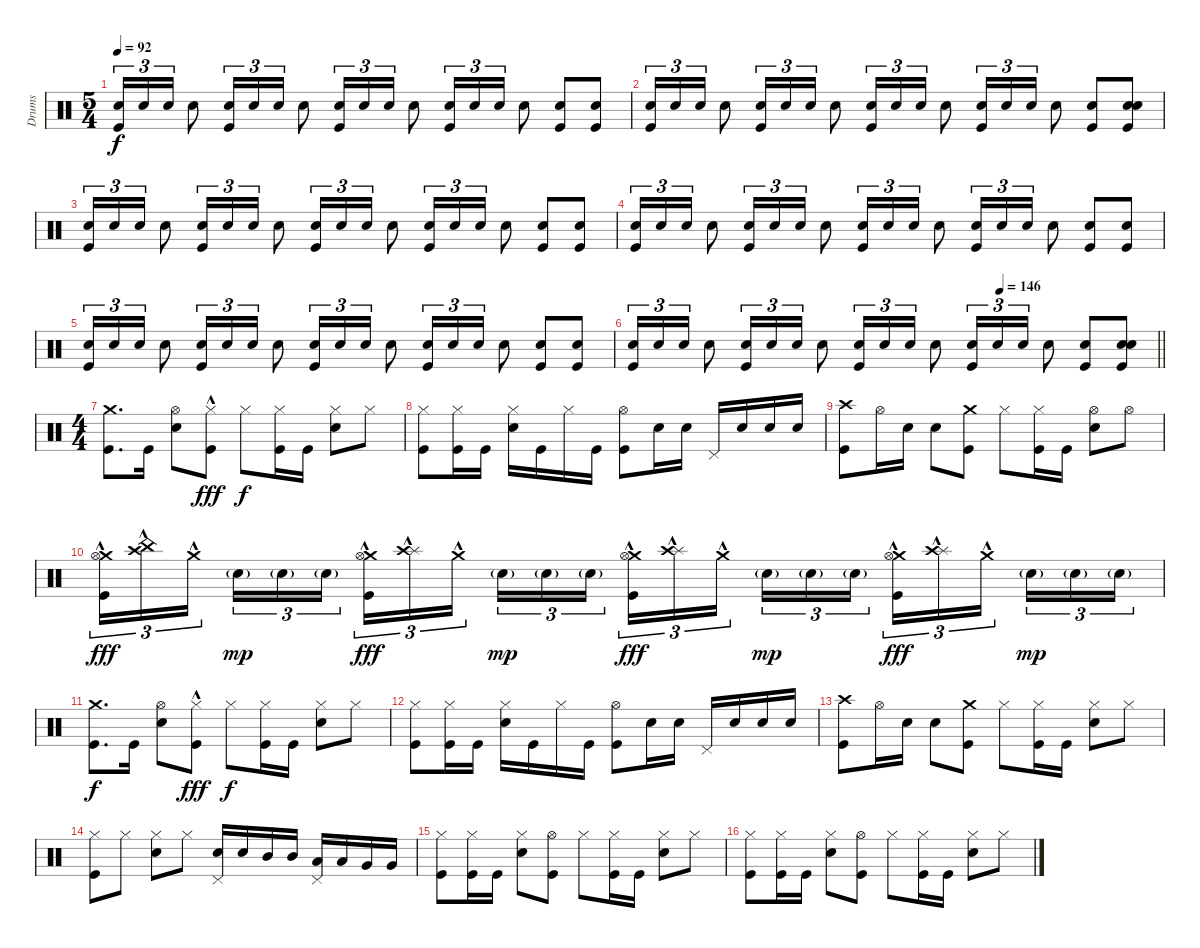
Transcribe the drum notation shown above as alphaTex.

\track ("Drums" "Drums") {instrument percussion}
\staff {score}
\articulation defaults
\ts (5 4)
\tempo 92
\clef neutral
\ks c
("Electric Snare (hit)" "Kick (hit)").16{tu (3 2) dy f} "Electric Snare (hit)".16{tu (3 2)} "Electric Snare (hit)".16{tu (3 2)} "Electric Snare (hit)".8 ("Electric Snare (hit)" "Kick (hit)").16{tu (3 2)} "Electric Snare (hit)".16{tu (3 2)} "Electric Snare (hit)".16{tu (3 2)} "Electric Snare (hit)".8 ("Electric Snare (hit)" "Kick (hit)").16{tu (3 2)} "Electric Snare (hit)".16{tu (3 2)} "Electric Snare (hit)".16{tu (3 2)} "Electric Snare (hit)".8 ("Electric Snare (hit)" "Kick (hit)").16{tu (3 2)} "Electric Snare (hit)".16{tu (3 2)} "Electric Snare (hit)".16{tu (3 2)} "Electric Snare (hit)".8 ("Electric Snare (hit)" "Kick (hit)").8 ("Electric Snare (hit)" "Kick (hit)").8 |
("Electric Snare (hit)" "Kick (hit)").16{tu (3 2)} "Electric Snare (hit)".16{tu (3 2)} "Electric Snare (hit)".16{tu (3 2)} "Electric Snare (hit)".8 ("Electric Snare (hit)" "Kick (hit)").16{tu (3 2)} "Electric Snare (hit)".16{tu (3 2)} "Electric Snare (hit)".16{tu (3 2)} "Electric Snare (hit)".8 ("Electric Snare (hit)" "Kick (hit)").16{tu (3 2)} "Electric Snare (hit)".16{tu (3 2)} "Electric Snare (hit)".16{tu (3 2)} "Electric Snare (hit)".8 ("Electric Snare (hit)" "Kick (hit)").16{tu (3 2)} "Electric Snare (hit)".16{tu (3 2)} "Electric Snare (hit)".16{tu (3 2)} "Electric Snare (hit)".8 ("Electric Snare (hit)" "Kick (hit)").8 ("Electric Snare (hit)" "Electric Snare (hit)" "Kick (hit)").8 |
("Electric Snare (hit)" "Kick (hit)").16{tu (3 2)} "Electric Snare (hit)".16{tu (3 2)} "Electric Snare (hit)".16{tu (3 2)} "Electric Snare (hit)".8 ("Electric Snare (hit)" "Kick (hit)").16{tu (3 2)} "Electric Snare (hit)".16{tu (3 2)} "Electric Snare (hit)".16{tu (3 2)} "Electric Snare (hit)".8 ("Electric Snare (hit)" "Kick (hit)").16{tu (3 2)} "Electric Snare (hit)".16{tu (3 2)} "Electric Snare (hit)".16{tu (3 2)} "Electric Snare (hit)".8 ("Electric Snare (hit)" "Kick (hit)").16{tu (3 2)} "Electric Snare (hit)".16{tu (3 2)} "Electric Snare (hit)".16{tu (3 2)} "Electric Snare (hit)".8 ("Electric Snare (hit)" "Kick (hit)").8 ("Electric Snare (hit)" "Kick (hit)").8 |
("Electric Snare (hit)" "Kick (hit)").16{tu (3 2)} "Electric Snare (hit)".16{tu (3 2)} "Electric Snare (hit)".16{tu (3 2)} "Electric Snare (hit)".8 ("Electric Snare (hit)" "Kick (hit)").16{tu (3 2)} "Electric Snare (hit)".16{tu (3 2)} "Electric Snare (hit)".16{tu (3 2)} "Electric Snare (hit)".8 ("Electric Snare (hit)" "Kick (hit)").16{tu (3 2)} "Electric Snare (hit)".16{tu (3 2)} "Electric Snare (hit)".16{tu (3 2)} "Electric Snare (hit)".8 ("Electric Snare (hit)" "Kick (hit)").16{tu (3 2)} "Electric Snare (hit)".16{tu (3 2)} "Electric Snare (hit)".16{tu (3 2)} "Electric Snare (hit)".8 ("Electric Snare (hit)" "Kick (hit)").8 ("Electric Snare (hit)" "Kick (hit)").8 |
("Electric Snare (hit)" "Kick (hit)").16{tu (3 2)} "Electric Snare (hit)".16{tu (3 2)} "Electric Snare (hit)".16{tu (3 2)} "Electric Snare (hit)".8 ("Electric Snare (hit)" "Kick (hit)").16{tu (3 2)} "Electric Snare (hit)".16{tu (3 2)} "Electric Snare (hit)".16{tu (3 2)} "Electric Snare (hit)".8 ("Electric Snare (hit)" "Kick (hit)").16{tu (3 2)} "Electric Snare (hit)".16{tu (3 2)} "Electric Snare (hit)".16{tu (3 2)} "Electric Snare (hit)".8 ("Electric Snare (hit)" "Kick (hit)").16{tu (3 2)} "Electric Snare (hit)".16{tu (3 2)} "Electric Snare (hit)".16{tu (3 2)} "Electric Snare (hit)".8 ("Electric Snare (hit)" "Kick (hit)").8 ("Electric Snare (hit)" "Kick (hit)").8 |
\tempo (146 0.7)
\barLineRight lightlight
("Electric Snare (hit)" "Kick (hit)").16{tu (3 2)} "Electric Snare (hit)".16{tu (3 2)} "Electric Snare (hit)".16{tu (3 2)} "Electric Snare (hit)".8 ("Electric Snare (hit)" "Kick (hit)").16{tu (3 2)} "Electric Snare (hit)".16{tu (3 2)} "Electric Snare (hit)".16{tu (3 2)} "Electric Snare (hit)".8 ("Electric Snare (hit)" "Kick (hit)").16{tu (3 2)} "Electric Snare (hit)".16{tu (3 2)} "Electric Snare (hit)".16{tu (3 2)} "Electric Snare (hit)".8 ("Electric Snare (hit)" "Kick (hit)").16{tu (3 2)} "Electric Snare (hit)".16{tu (3 2)} "Electric Snare (hit)".16{tu (3 2)} "Electric Snare (hit)".8 ("Electric Snare (hit)" "Kick (hit)").8 ("Electric Snare (hit)" "Electric Snare (hit)" "Kick (hit)").8 |
\ts (4 4)
("Crash medium (hit)" "Kick (hit)").8{d} "Kick (hit)".16 ("Hi-Hat (open)" "Electric Snare (hit)").8 ("Hi-Hat (closed)"{hac} "Kick (hit)"{hac}).8{dy fff} "Hi-Hat (closed)".8{dy f} ("Hi-Hat (closed)" "Kick (hit)").16 "Kick (hit)".16 ("Hi-Hat (closed)" "Electric Snare (hit)").8 "Hi-Hat (closed)".8 |
("Hi-Hat (closed)" "Kick (hit)").8 ("Hi-Hat (closed)" "Kick (hit)").16 "Kick (hit)".16 ("Hi-Hat (closed)" "Electric Snare (hit)").16 "Kick (hit)".16 "Hi-Hat (closed)".16 "Kick (hit)".16 ("Hi-Hat (open)" "Kick (hit)").8 "Electric Snare (hit)".16 "Electric Snare (hit)".16 "Pedal Hi-Hat (hit)".16 "Electric Snare (hit)".16 "Electric Snare (hit)".16 "Electric Snare (hit)".16 |
("Crash high (hit)" "Kick (hit)").8 "Hi-Hat (open)".16 "Electric Snare (hit)".16 "Electric Snare (hit)".8 ("Crash medium (hit)" "Kick (hit)").8 "Hi-Hat (closed)".8 ("Hi-Hat (closed)" "Kick (hit)").16 "Kick (hit)".16 ("Hi-Hat (open)" "Electric Snare (hit)").8 "Hi-Hat (open)".8 |
("Crash medium (hit)"{hac} "Hi-Hat (open)"{hac} "Kick (hit)"{hac}).16{tu (3 2) dy fff} ("China (hit)"{hac} "Crash high (hit)"{hac}).16{tu (3 2)} "Crash medium (hit)"{hac}.16{tu (3 2) beam splitsecondary} "Electric Snare (hit)"{g}.16{tu (3 2) dy mp} "Electric Snare (hit)"{g}.16{tu (3 2)} "Electric Snare (hit)"{g}.16{tu (3 2)} ("Crash medium (hit)"{hac} "Hi-Hat (open)"{hac} "Kick (hit)"{hac}).16{tu (3 2) dy fff} ("Splash (hit)"{hac} "Crash high (hit)"{hac}).16{tu (3 2)} "Crash medium (hit)"{hac}.16{tu (3 2) beam splitsecondary} "Electric Snare (hit)"{g}.16{tu (3 2) dy mp} "Electric Snare (hit)"{g}.16{tu (3 2)} "Electric Snare (hit)"{g}.16{tu (3 2)} ("Crash medium (hit)"{hac} "Hi-Hat (open)"{hac} "Kick (hit)"{hac}).16{tu (3 2) dy fff} ("Splash (hit)"{hac} "Crash high (hit)"{hac}).16{tu (3 2)} "Crash medium (hit)"{hac}.16{tu (3 2) beam splitsecondary} "Electric Snare (hit)"{g}.16{tu (3 2) dy mp} "Electric Snare (hit)"{g}.16{tu (3 2)} "Electric Snare (hit)"{g}.16{tu (3 2)} ("Crash medium (hit)"{hac} "Hi-Hat (open)"{hac} "Kick (hit)"{hac}).16{tu (3 2) dy fff} ("Splash (hit)"{hac} "Crash high (hit)"{hac}).16{tu (3 2)} "Crash medium (hit)"{hac}.16{tu (3 2) beam splitsecondary} "Electric Snare (hit)"{g}.16{tu (3 2) dy mp} "Electric Snare (hit)"{g}.16{tu (3 2)} "Electric Snare (hit)"{g}.16{tu (3 2)} |
("Crash medium (hit)" "Kick (hit)").8{d dy f} "Kick (hit)".16 ("Hi-Hat (open)" "Electric Snare (hit)").8 ("Hi-Hat (closed)"{hac} "Kick (hit)"{hac}).8{dy fff} "Hi-Hat (closed)".8{dy f} ("Hi-Hat (closed)" "Kick (hit)").16 "Kick (hit)".16 ("Hi-Hat (closed)" "Electric Snare (hit)").8 "Hi-Hat (closed)".8 |
("Hi-Hat (closed)" "Kick (hit)").8 ("Hi-Hat (closed)" "Kick (hit)").16 "Kick (hit)".16 ("Hi-Hat (closed)" "Electric Snare (hit)").16 "Kick (hit)".16 "Hi-Hat (closed)".16 "Kick (hit)".16 ("Hi-Hat (open)" "Kick (hit)").8 "Electric Snare (hit)".16 "Electric Snare (hit)".16 "Pedal Hi-Hat (hit)".16 "Electric Snare (hit)".16 "Electric Snare (hit)".16 "Electric Snare (hit)".16 |
("Crash high (hit)" "Kick (hit)").8 "Hi-Hat (open)".16 "Electric Snare (hit)".16 "Electric Snare (hit)".8 ("Crash medium (hit)" "Kick (hit)").8 "Hi-Hat (closed)".8 ("Hi-Hat (closed)" "Kick (hit)").16 "Kick (hit)".16 ("Hi-Hat (closed)" "Electric Snare (hit)").8 "Hi-Hat (closed)".8 |
("Hi-Hat (closed)" "Kick (hit)").8 "Hi-Hat (closed)".8 ("Hi-Hat (closed)" "Electric Snare (hit)").8 "Hi-Hat (closed)".8 ("Pedal Hi-Hat (hit)" "Electric Snare (hit)").16 "Electric Snare (hit)".16 "Mid Tom (hit)".16 "Mid Tom (hit)".16 ("Pedal Hi-Hat (hit)" "Low Tom (hit)").16 "Low Tom (hit)".16 "Very Low Tom (hit)".16 "Very Low Tom (hit)".16 |
("Hi-Hat (closed)" "Kick (hit)").8 ("Hi-Hat (closed)" "Kick (hit)").16 "Kick (hit)".16 ("Hi-Hat (closed)" "Electric Snare (hit)").8 ("Hi-Hat (open)" "Kick (hit)").8 "Hi-Hat (closed)".8 ("Hi-Hat (closed)" "Kick (hit)").16 "Kick (hit)".16 ("Hi-Hat (closed)" "Electric Snare (hit)").8 "Hi-Hat (closed)".8 |
("Hi-Hat (closed)" "Kick (hit)").8 ("Hi-Hat (closed)" "Kick (hit)").16 "Kick (hit)".16 ("Hi-Hat (closed)" "Electric Snare (hit)").8 ("Hi-Hat (open)" "Kick (hit)").8 "Hi-Hat (closed)".8 ("Hi-Hat (closed)" "Kick (hit)").16 "Kick (hit)".16 ("Hi-Hat (closed)" "Electric Snare (hit)").8 "Hi-Hat (closed)".8
